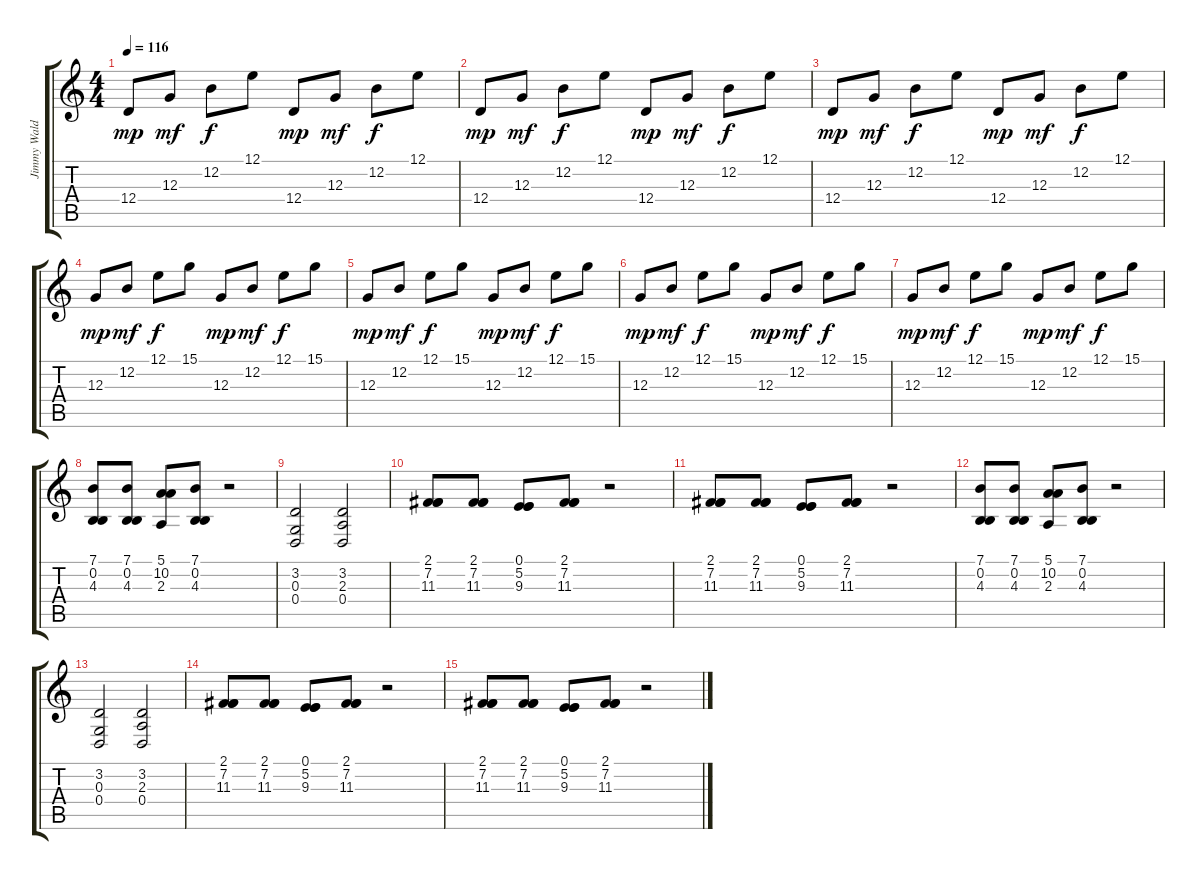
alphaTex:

\track ("Jimmy Waldo" "Jimmy Wald") {instrument acousticgrandpiano}
\staff {score tabs}
\tuning (E4 B3 G3 D3 A2 E2) {hide}
\ts (4 4)
\tempo 116
\clef g2
\ks c
12.4.8{dy mp} 12.3.8{dy mf} 12.2.8{dy f} 12.1.8 12.4.8{dy mp} 12.3.8{dy mf} 12.2.8{dy f} 12.1.8 |
12.4.8{dy mp} 12.3.8{dy mf} 12.2.8{dy f} 12.1.8 12.4.8{dy mp} 12.3.8{dy mf} 12.2.8{dy f} 12.1.8 |
12.4.8{dy mp} 12.3.8{dy mf} 12.2.8{dy f} 12.1.8 12.4.8{dy mp} 12.3.8{dy mf} 12.2.8{dy f} 12.1.8 |
12.3.8{dy mp} 12.2.8{dy mf} 12.1.8{dy f} 15.1.8 12.3.8{dy mp} 12.2.8{dy mf} 12.1.8{dy f} 15.1.8 |
12.3.8{dy mp} 12.2.8{dy mf} 12.1.8{dy f} 15.1.8 12.3.8{dy mp} 12.2.8{dy mf} 12.1.8{dy f} 15.1.8 |
12.3.8{dy mp} 12.2.8{dy mf} 12.1.8{dy f} 15.1.8 12.3.8{dy mp} 12.2.8{dy mf} 12.1.8{dy f} 15.1.8 |
12.3.8{dy mp} 12.2.8{dy mf} 12.1.8{dy f} 15.1.8 12.3.8{dy mp} 12.2.8{dy mf} 12.1.8{dy f} 15.1.8 |
(7.1 0.2 4.3).8{volume 7 instrument altosax} (7.1 0.2 4.3).8 (5.1 10.2 2.3).8 (7.1 0.2 4.3).8 r.2 |
(3.2 0.3 0.4).2 (3.2 2.3 0.4).2 |
(2.1 7.2 11.3).8{instrument baritonesax} (2.1 7.2 11.3).8 (0.1 5.2 9.3).8 (2.1 7.2 11.3).8 r.2 |
(2.1 7.2 11.3).8 (2.1 7.2 11.3).8 (0.1 5.2 9.3).8 (2.1 7.2 11.3).8 r.2 |
(7.1 0.2 4.3).8{volume 7 instrument altosax} (7.1 0.2 4.3).8 (5.1 10.2 2.3).8 (7.1 0.2 4.3).8 r.2 |
(3.2 0.3 0.4).2 (3.2 2.3 0.4).2 |
(2.1 7.2 11.3).8{instrument baritonesax} (2.1 7.2 11.3).8 (0.1 5.2 9.3).8 (2.1 7.2 11.3).8 r.2 |
(2.1 7.2 11.3).8 (2.1 7.2 11.3).8 (0.1 5.2 9.3).8 (2.1 7.2 11.3).8 r.2
